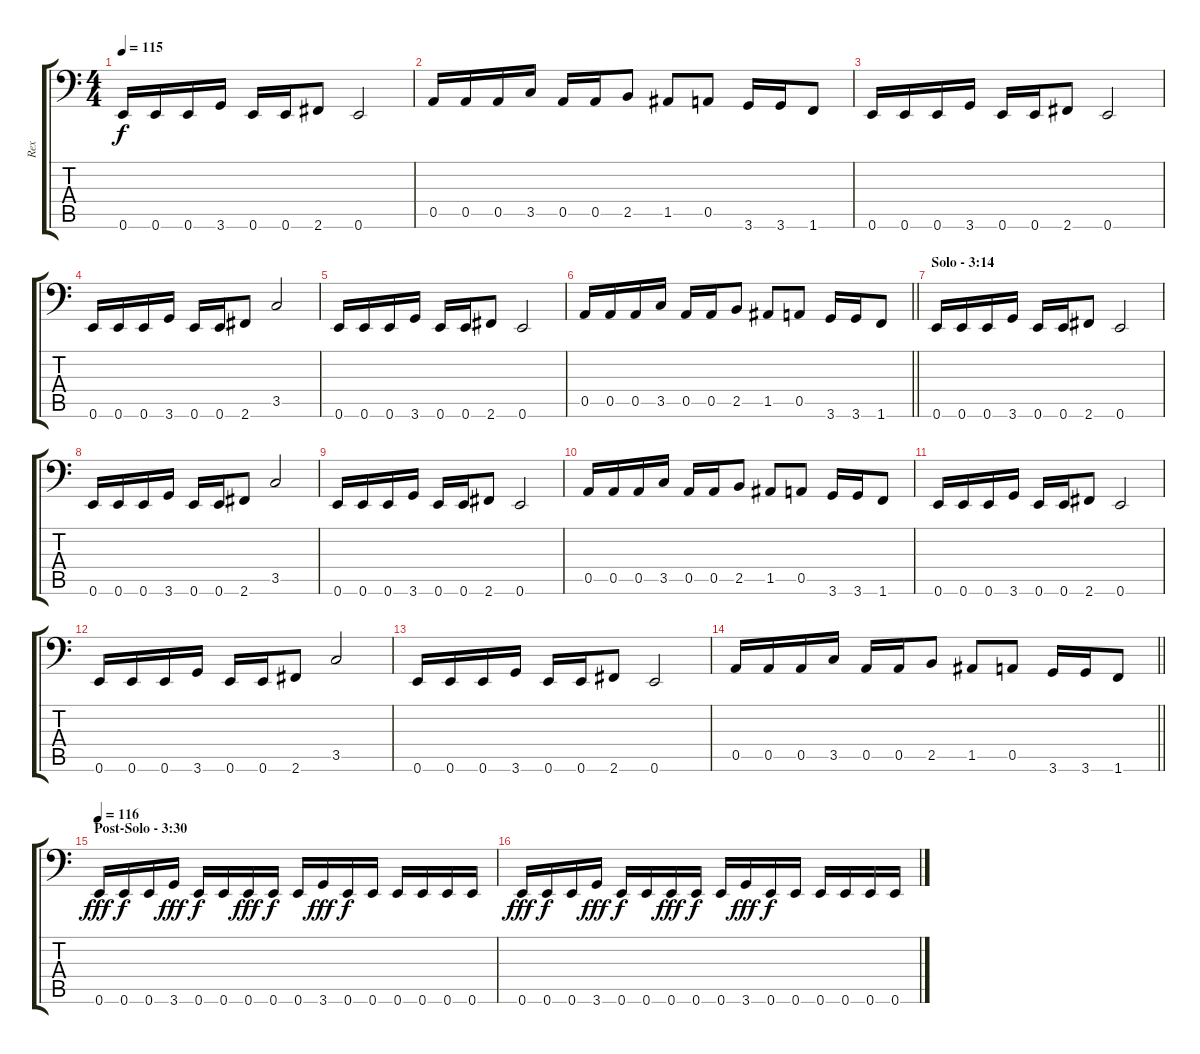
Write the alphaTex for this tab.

\track ("Rex" "Rex") {instrument electricbasspick}
\staff {score tabs}
\tuning (E3 B2 G2 D2 A1 E1) {hide}
\ts (4 4)
\tempo 115
\clef f4
\ks c
0.6.16{dy f} 0.6.16 0.6.16 3.6.16 0.6.16 0.6.16 2.6.8 0.6.2 |
0.5.16 0.5.16 0.5.16 3.5.16 0.5.16 0.5.16 2.5.8 1.5.8 0.5.8 3.6.16 3.6.16 1.6.8 |
0.6.16 0.6.16 0.6.16 3.6.16 0.6.16 0.6.16 2.6.8 0.6.2 |
0.6.16 0.6.16 0.6.16 3.6.16 0.6.16 0.6.16 2.6.8 3.5.2 |
0.6.16 0.6.16 0.6.16 3.6.16 0.6.16 0.6.16 2.6.8 0.6.2 |
\barLineRight lightlight
0.5.16 0.5.16 0.5.16 3.5.16 0.5.16 0.5.16 2.5.8 1.5.8 0.5.8 3.6.16 3.6.16 1.6.8 |
\section ("" "Solo - 3:14")
0.6.16 0.6.16 0.6.16 3.6.16 0.6.16 0.6.16 2.6.8 0.6.2 |
0.6.16 0.6.16 0.6.16 3.6.16 0.6.16 0.6.16 2.6.8 3.5.2 |
0.6.16 0.6.16 0.6.16 3.6.16 0.6.16 0.6.16 2.6.8 0.6.2 |
0.5.16 0.5.16 0.5.16 3.5.16 0.5.16 0.5.16 2.5.8 1.5.8 0.5.8 3.6.16 3.6.16 1.6.8 |
0.6.16 0.6.16 0.6.16 3.6.16 0.6.16 0.6.16 2.6.8 0.6.2 |
0.6.16 0.6.16 0.6.16 3.6.16 0.6.16 0.6.16 2.6.8 3.5.2 |
0.6.16 0.6.16 0.6.16 3.6.16 0.6.16 0.6.16 2.6.8 0.6.2 |
\barLineRight lightlight
0.5.16 0.5.16 0.5.16 3.5.16 0.5.16 0.5.16 2.5.8 1.5.8 0.5.8 3.6.16 3.6.16 1.6.8 |
\section ("" "Post-Solo - 3:30")
\tempo 116
0.6.16{dy fff volume 16} 0.6.16{dy f} 0.6.16 3.6.16{dy fff} 0.6.16{dy f} 0.6.16 0.6.16{dy fff} 0.6.16{dy f} 0.6.16 3.6.16{dy fff} 0.6.16{dy f} 0.6.16 0.6.16 0.6.16 0.6.16 0.6.16 |
0.6.16{dy fff} 0.6.16{dy f} 0.6.16 3.6.16{dy fff} 0.6.16{dy f} 0.6.16 0.6.16{dy fff} 0.6.16{dy f} 0.6.16 3.6.16{dy fff} 0.6.16{dy f} 0.6.16 0.6.16 0.6.16 0.6.16 0.6.16
